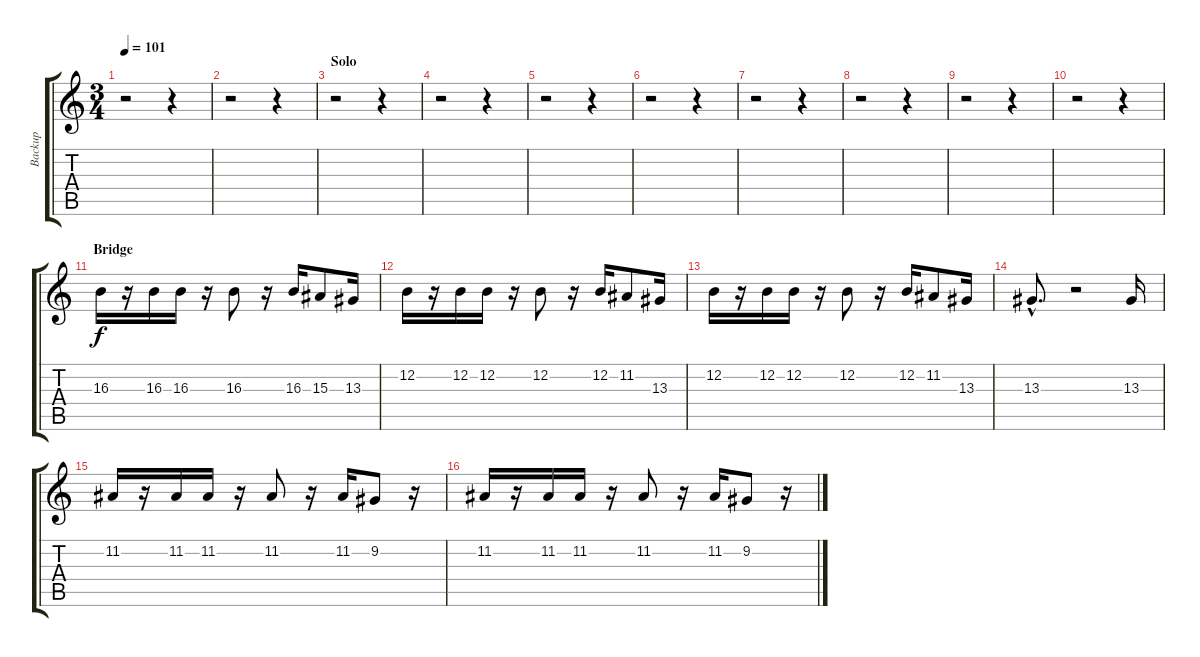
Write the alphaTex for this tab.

\track ("Backup" "Backup") {instrument clarinet}
\staff {score tabs}
\tuning (E4 B3 G3 D3 A2 E2) {hide}
\ts (3 4)
\tempo 101
\clef g2
\ks c
r.2{dy f} r.4 |
r.2 r.4 |
\section ("" "Solo")
r.2 r.4 |
r.2 r.4 |
r.2 r.4 |
r.2 r.4 |
r.2 r.4 |
r.2 r.4 |
r.2 r.4 |
r.2 r.4 |
\section ("" "Bridge")
16.3.16{volume 8} r.16 16.3.16 16.3.16 r.16 16.3.8 r.16 16.3.16 15.3.8 13.3.16 |
12.2.16 r.16 12.2.16 12.2.16 r.16 12.2.8 r.16 12.2.16 11.2.8 13.3.16 |
12.2.16 r.16 12.2.16 12.2.16 r.16 12.2.8 r.16 12.2.16 11.2.8 13.3.16 |
13.3{hac}.8{d} r.2 13.3.16 |
11.2.16 r.16 11.2.16 11.2.16 r.16 11.2.8 r.16 11.2.16 9.2.8 r.16 |
11.2.16 r.16 11.2.16 11.2.16 r.16 11.2.8 r.16 11.2.16 9.2.8 r.16
